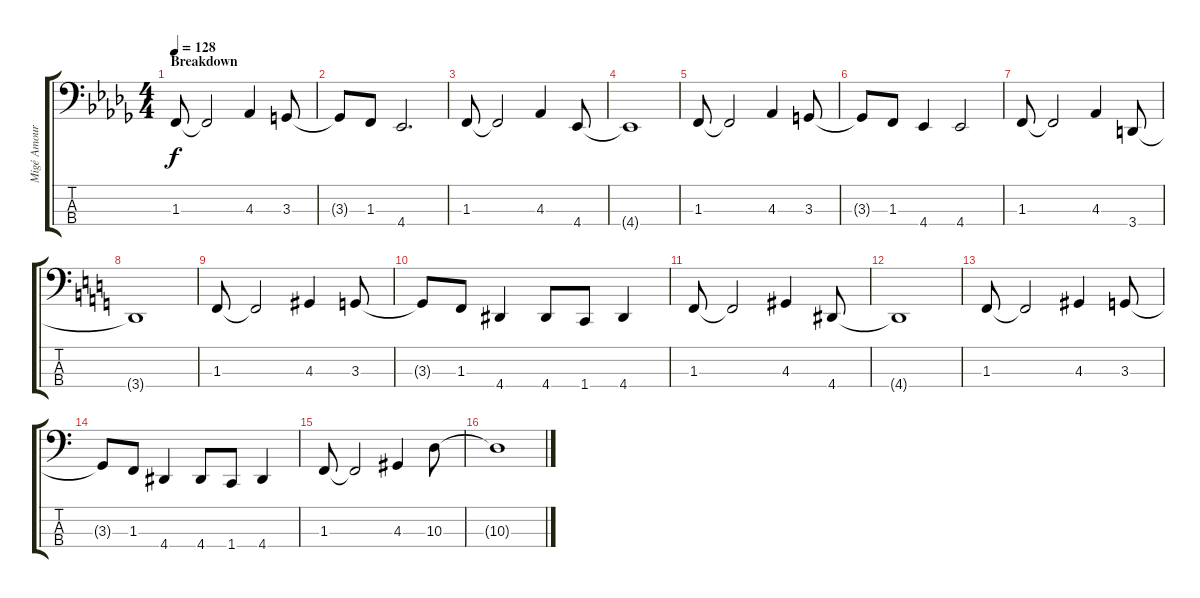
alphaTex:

\track ("Migé Amour (Bass)" "Migé Amour") {instrument electricbasspick}
\staff {score tabs}
\tuning (D2 A1 E1 B0) {hide}
\ts (4 4)
\section ("" "Breakdown")
\tempo 128
\clef f4
\ks db
1.3.8{dy f} 1.3{t}.2 4.3.4 3.3.8 |
3.3{t}.8 1.3.8 4.4.2{d} |
1.3.8 1.3{t}.2 4.3.4 4.4.8 |
4.4{t}.1 |
1.3.8 1.3{t}.2 4.3.4 3.3.8 |
3.3{t}.8 1.3.8 4.4.4 4.4.2 |
1.3.8 1.3{t}.2 4.3.4 3.4.8 |
\ks c
3.4{t}.1 |
1.3.8 1.3{t}.2 4.3.4 3.3.8 |
3.3{t}.8 1.3.8 4.4.4 4.4.8 1.4.8 4.4.4 |
1.3.8 1.3{t}.2 4.3.4 4.4.8 |
4.4{t}.1 |
1.3.8 1.3{t}.2 4.3.4 3.3.8 |
3.3{t}.8 1.3.8 4.4.4 4.4.8 1.4.8 4.4.4 |
1.3.8 1.3{t}.2 4.3.4 10.3.8 |
10.3{t}.1
